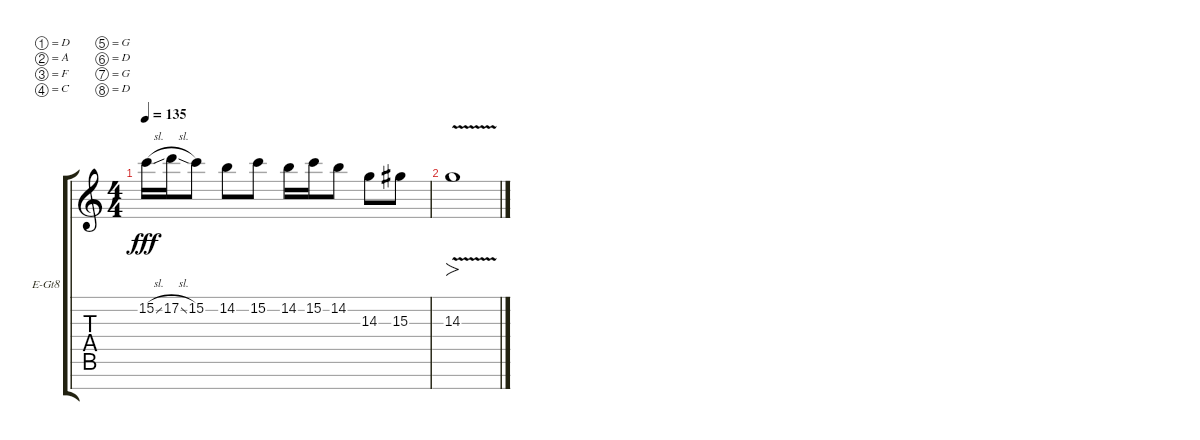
\bracketExtendMode groupsimilarinstruments
\firstSystemTrackNameOrientation horizontal
\otherSystemsTrackNameOrientation horizontal
\track ("Tape Delay" "E-Gt8") {instrument overdrivenguitar}
\staff {score tabs}
\tuning (D4 A3 F3 C3 G2 D2 G1 D1)
\ts (4 4)
\tempo 135
\clef g2
\ks c
15.2{sl}.16{dy fff} 17.2{sl}.16 15.2.8 14.2.8 15.2.8 14.2.16 15.2.16 14.2.8 14.3.8 15.3.8 |
14.3{v}.1{fo}
